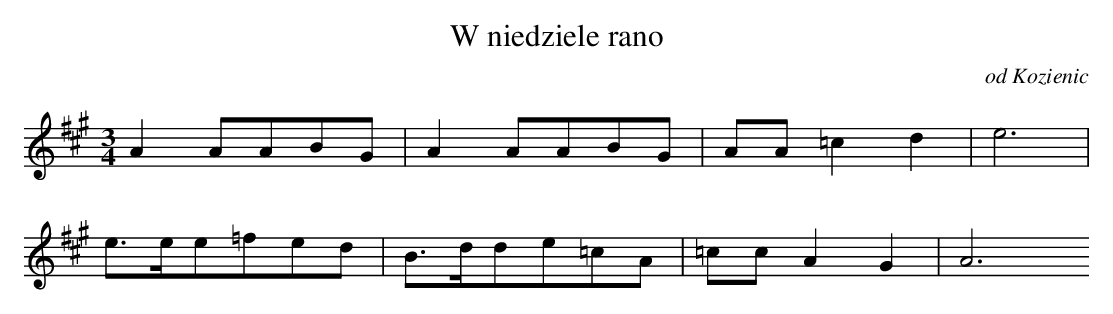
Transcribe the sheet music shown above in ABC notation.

X:1
T: W niedziele rano
O: od Kozienic
M: 3/4
L: 1/16
K: A
A4A2A2B2G2 | A4A2A2B2G2 | A2A2=c4d4 | e12 |
e3ee2=f2e2d2 | B3dd2e2=c2A2 | =c2c2A4G4 | A12
